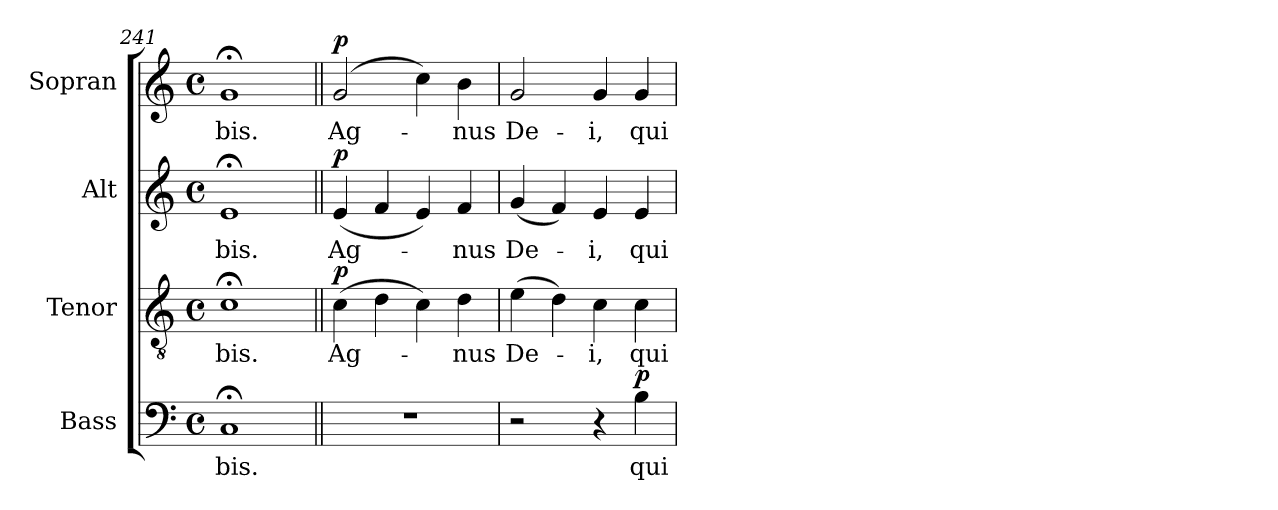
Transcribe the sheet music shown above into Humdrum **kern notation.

**kern	**text	**dynam	**kern	**text	**dynam	**kern	**text	**dynam	**kern	**text	**dynam
*part4	*part4	*part4	*part3	*part3	*part3	*part2	*part2	*part2	*part1	*part1	*part1
*staff4	*staff4	*staff4	*staff3	*staff3	*staff3	*staff2	*staff2	*staff2	*staff1	*staff1	*staff1
*I"Bass	*	*	*I"Tenor	*	*	*I"Alt	*	*	*I"Sopran	*	*
*I'B.	*	*	*I'T.	*	*	*I'A.	*	*	*I'S.	*	*
*clefF4	*	*	*clefGv2	*	*	*clefG2	*	*	*clefG2	*	*
*k[]	*	*	*k[]	*	*	*k[]	*	*	*k[]	*	*
*C:	*	*	*C:	*	*	*C:	*	*	*C:	*	*
*M4/4	*	*	*M4/4	*	*	*M4/4	*	*	*M4/4	*	*
*met(c)	*	*	*met(c)	*	*	*met(c)	*	*	*met(c)	*	*
=241	=241	=241	=241	=241	=241	=241	=241	=241	=241	=241	=241
!	!LO:LY:b	!	!	!LO:LY:b	!	!	!LO:LY:b	!	!	!LO:LY:b	!
1C;<	-bis.	.	1c;<	-bis.	.	1e;<	-bis.	.	1g;<	-bis.	.
=242||	=242||	=242||	=242||	=242||	=242||	=242||	=242||	=242||	=242||	=242||	=242||
!	!	!	!	!LO:LY:b	!LO:DY:a	!	!LO:LY:b	!LO:DY:a	!	!LO:LY:b	!LO:DY:a
1r	.	.	(>4c\	Ag-	p	(<4e/	Ag-	p	(2g/	Ag-	p
.	.	.	4d\	.	.	4f/	.	.	.	.	.
.	.	.	4c\)	.	.	4e/)	.	.	4cc\)	.	.
!	!	!	!	!LO:LY:b	!	!	!LO:LY:b	!	!	!LO:LY:b	!
.	.	.	4d\	-nus	.	4f/	-nus	.	4b\	-nus	.
=243	=243	=243	=243	=243	=243	=243	=243	=243	=243	=243	=243
!	!	!	!	!LO:LY:b	!	!	!LO:LY:b	!	!	!LO:LY:b	!
2r	.	.	(>4e\	De-	.	(<4g/	De-	.	2g/	De-	.
.	.	.	4d\)	.	.	4f/)	.	.	.	.	.
!	!	!	!	!LO:LY:b	!	!	!LO:LY:b	!	!	!LO:LY:b	!
4r	.	.	4c\	-i,	.	4e/	-i,	.	4g/	-i,	.
!	!LO:LY:b	!LO:DY:a	!	!LO:LY:b	!	!	!LO:LY:b	!	!	!LO:LY:b	!
4B\	qui	p	4c\	qui	.	4e/	qui	.	4g/	qui	.
=	=	=	=	=	=	=	=	=	=	=	=
*-	*-	*-	*-	*-	*-	*-	*-	*-	*-	*-	*-
